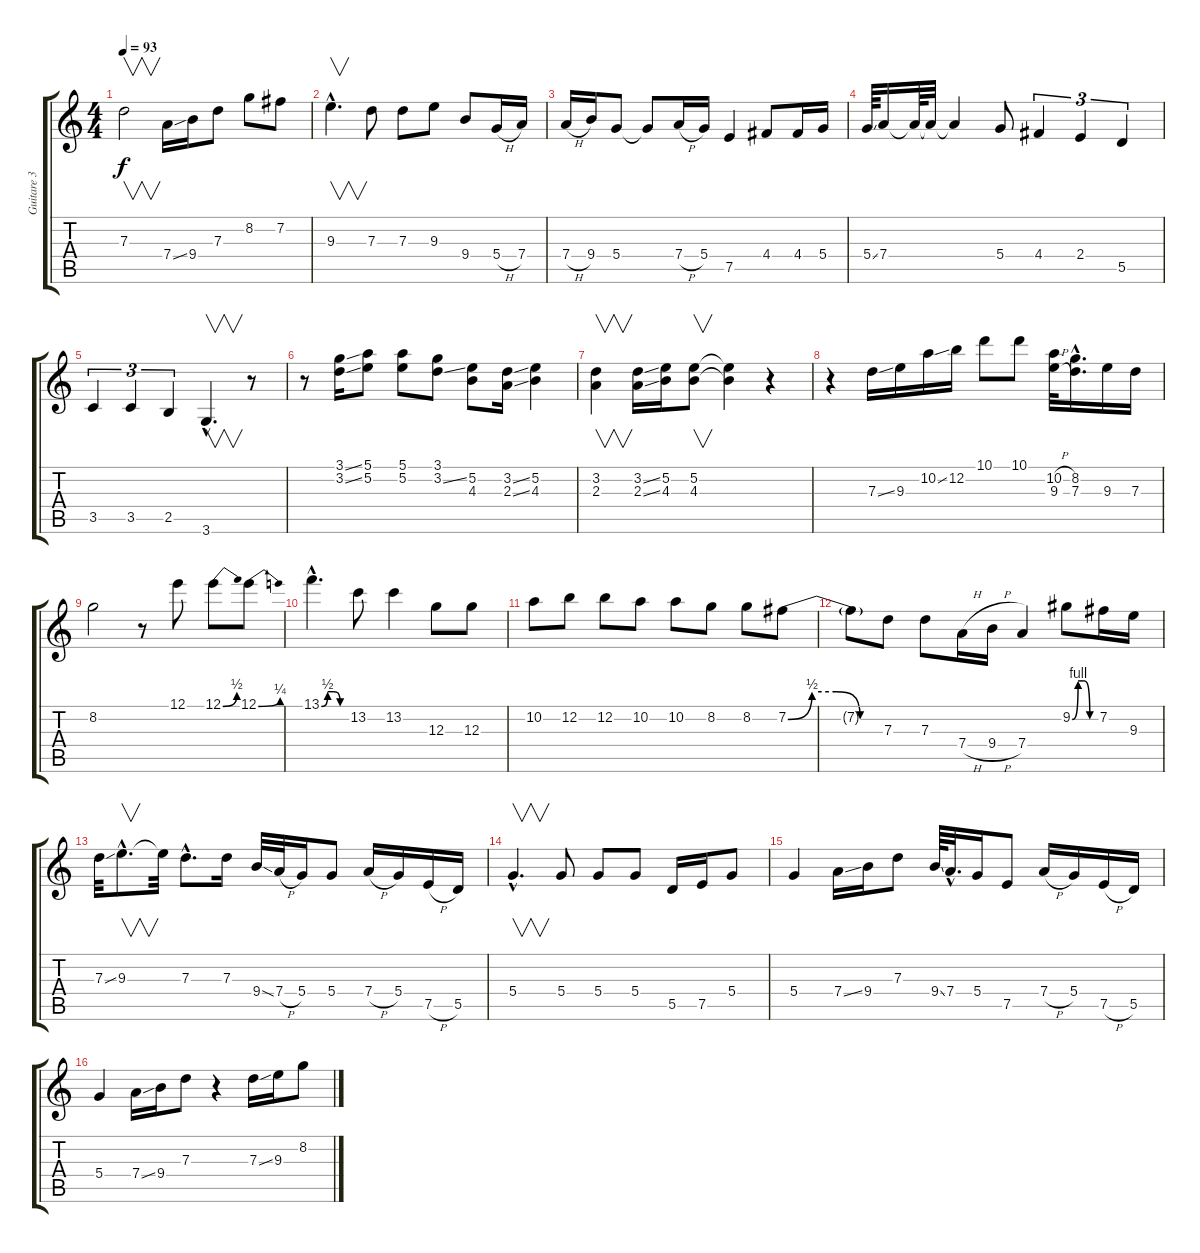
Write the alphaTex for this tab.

\track ("Guitare 3" "Guitare 3") {instrument acousticguitarsteel}
\staff {score tabs}
\tuning (E4 B3 G3 D3 A2 E2) {hide}
\ts (4 4)
\tempo 93
\clef g2
\ks c
7.3.2{v dy f} 7.4{ss}.16 9.4.16 7.3.8 8.2.8 7.2.8 |
9.3{hac}.4{v d} 7.3.8 7.3.8 9.3.8 9.4.8 5.4{h}.16 7.4.16 |
7.4{h}.16 9.4.16 5.4.8 5.4{t}.8 7.4{h}.16 5.4.16 7.5.4 4.4.8 4.4.16 5.4.16 |
5.4{ss}.64 7.4.16 7.4{t}.64 7.4{t}.32 7.4{t}.4 5.4.8 4.4.4{tu (3 2)} 2.4.4{tu (3 2)} 5.5.4{tu (3 2)} |
3.5.4{tu (3 2)} 3.5.4{tu (3 2)} 2.5.4{tu (3 2)} 3.6{hac}.4{v d} r.8 |
r.8 (3.1{ss} 3.2{ss}).16 (5.1 5.2).8 (5.1 5.2).8 (3.1 3.2{ss}).8 (5.2 4.3).8 (3.2{ss} 2.3{ss}).16 (5.2 4.3).4 |
(3.2 2.3).4{v} (3.2{ss} 2.3{ss}).16 (5.2 4.3).16 (5.2 4.3).8{v} (5.2{t} 4.3{t}).4 r.4 |
r.4 7.3{ss}.16 9.3.16 10.2{ss}.16 12.2.16 10.1.8 10.1.8 (10.2{h} 9.3{h}).32 (8.2{hac} 7.3{hac}).16{d} 9.3.16 7.3.16 |
8.2.2 r.8 12.1.8 12.1{be (bend 0 0 60 2)}.8 12.1{be (bend 0 0 60 1)}.8 |
13.1{be (custom 0 0 15 2 30 2 45 0 60 0) hac}.4{d} 13.2.8 13.2.4 12.3.8 12.3.8 |
10.2.8 12.2.8 12.2.8 10.2.8 10.2.8 8.2.8 8.2.8 7.2{be (custom 0 0 15 2 30 2 45 0 60 0)}.8 |
7.2{t}.8 7.3.8 7.3.8 7.4{h}.16 9.4{h}.16 7.4.4 9.2{be (custom 0 0 15 4 30 4 45 0 60 0)}.8 7.2.16 9.3.16 |
7.3{ss}.32 9.3{hac}.8{v d} 9.3{t}.32 7.3{hac}.8{d} 7.3.16 9.4{ss}.32 7.4{h}.32 5.4.16 5.4.8 7.4{h}.16 5.4.16 7.5{h}.16 5.5.16 |
5.4{hac}.4{v d} 5.4.8 5.4.8 5.4.8 5.5.16 7.5.16 5.4.8 |
5.4.4 7.4{ss}.16 9.4.16 7.3.8 9.4{ss}.64 7.4{hac}.32{d} 5.4.16 7.5.8 7.4{h}.16 5.4.16 7.5{h}.16 5.5.16 |
5.4.4 7.4{ss}.16 9.4.16 7.3.8 r.4 7.3{ss}.16 9.3.16 8.2.8
